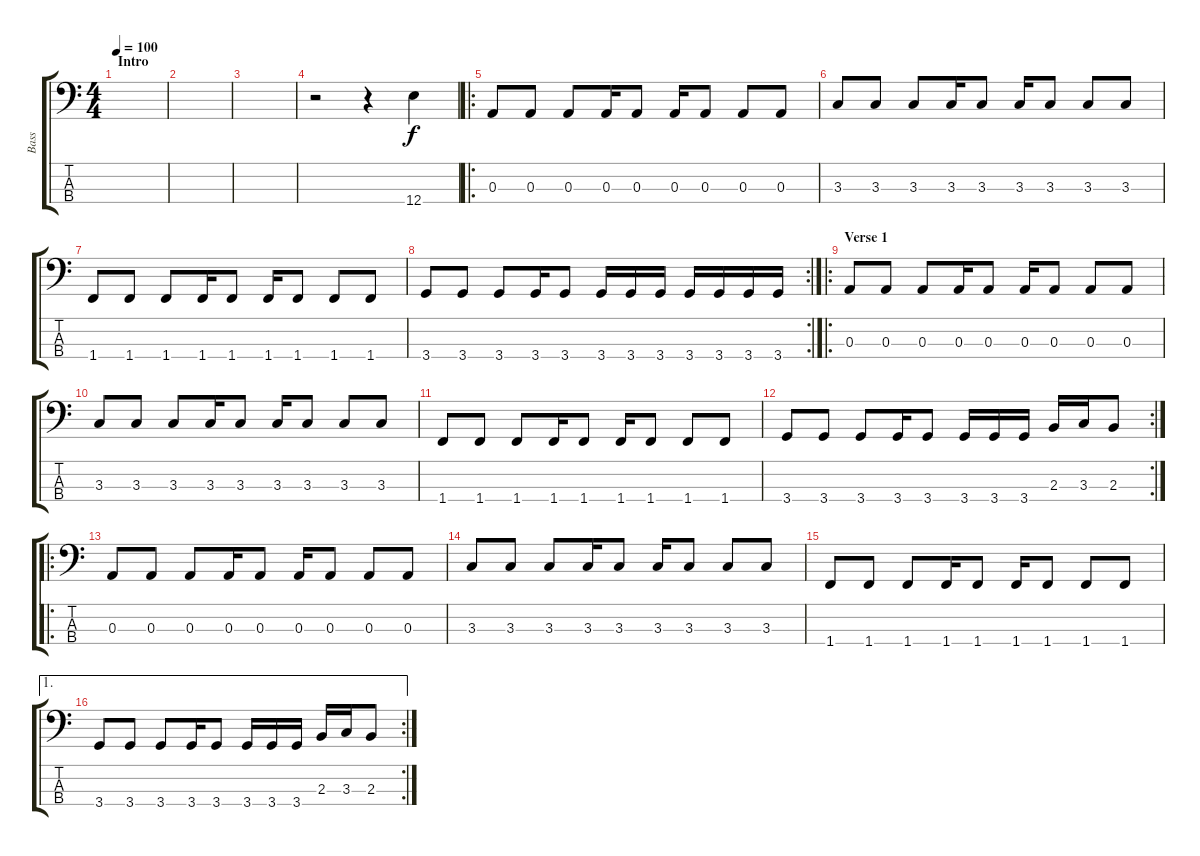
\track ("Bass" "Bass") {instrument electricbassfinger}
\staff {score tabs}
\tuning (G2 D2 A1 E1) {hide}
\ts (4 4)
\section ("" "Intro")
\tempo 100
\clef f4
\ks c
|
|
|
r.2 r.4 12.4.4 |
\ro
0.3.8 0.3.8 0.3.8 0.3.16 0.3.8 0.3.16 0.3.8 0.3.8 0.3.8 |
3.3.8 3.3.8 3.3.8 3.3.16 3.3.8 3.3.16 3.3.8 3.3.8 3.3.8 |
1.4.8 1.4.8 1.4.8 1.4.16 1.4.8 1.4.16 1.4.8 1.4.8 1.4.8 |
\rc 2
3.4.8 3.4.8 3.4.8 3.4.16 3.4.8 3.4.16 3.4.16 3.4.16 3.4.16 3.4.16 3.4.16 3.4.16 |
\ro
\section ("" "Verse 1")
0.3.8 0.3.8 0.3.8 0.3.16 0.3.8 0.3.16 0.3.8 0.3.8 0.3.8 |
3.3.8 3.3.8 3.3.8 3.3.16 3.3.8 3.3.16 3.3.8 3.3.8 3.3.8 |
1.4.8 1.4.8 1.4.8 1.4.16 1.4.8 1.4.16 1.4.8 1.4.8 1.4.8 |
\rc 2
3.4.8 3.4.8 3.4.8 3.4.16 3.4.8 3.4.16 3.4.16 3.4.16 2.3.16 3.3.16 2.3.8 |
\ro
0.3.8 0.3.8 0.3.8 0.3.16 0.3.8 0.3.16 0.3.8 0.3.8 0.3.8 |
3.3.8 3.3.8 3.3.8 3.3.16 3.3.8 3.3.16 3.3.8 3.3.8 3.3.8 |
1.4.8 1.4.8 1.4.8 1.4.16 1.4.8 1.4.16 1.4.8 1.4.8 1.4.8 |
\ae 1
\rc 2
3.4.8 3.4.8 3.4.8 3.4.16 3.4.8 3.4.16 3.4.16 3.4.16 2.3.16 3.3.16 2.3.8
